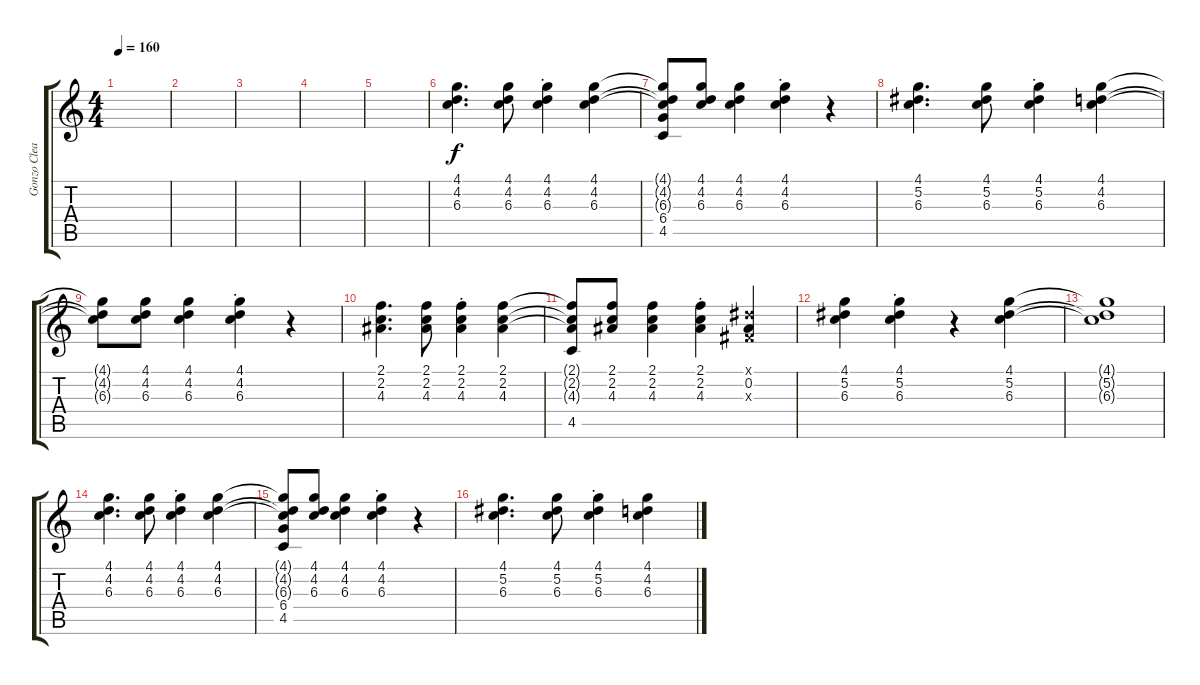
\track ("Gonzo Clean" "Gonzo Clea") {instrument electricguitarclean}
\staff {score tabs}
\tuning (Eb4 Bb3 Gb3 Db3 Ab2 Eb2) {hide}
\ts (4 4)
\tempo 160
\clef g2
\ks c
|
|
|
|
|
(4.1 4.2 6.3).4{d} (4.1 4.2 6.3).8 (4.1{st} 4.2{st} 6.3{st}).4 (4.1 4.2 6.3).4 |
(4.1{t} 4.2{t} 6.3{t} 6.4 4.5).8 (4.1 4.2 6.3).8 (4.1 4.2 6.3).4 (4.1{st} 4.2{st} 6.3{st}).4 r.4 |
(4.1 5.2 6.3).4{d} (4.1 5.2 6.3).8 (4.1{st} 5.2{st} 6.3{st}).4 (4.1 4.2 6.3).4 |
(4.1{t} 4.2{t} 6.3{t}).8 (4.1 4.2 6.3).8 (4.1 4.2 6.3).4 (4.1{st} 4.2{st} 6.3{st}).4 r.4 |
(2.1 2.2 4.3).4{d} (2.1 2.2 4.3).8 (2.1{st} 2.2{st} 4.3{st}).4 (2.1 2.2 4.3).4 |
(2.1{t} 2.2{t} 4.3{t} 4.5).8 (2.1 2.2 4.3).8 (2.1 2.2 4.3).4 (2.1{st} 2.2{st} 4.3{st}).4 (0.1{x} 0.2 0.3{x}).4 |
(4.1 5.2 6.3).4 (4.1{st} 5.2{st} 6.3{st}).4 r.4 (4.1 5.2 6.3).4 |
(4.1{t} 5.2{t} 6.3{t}).1 |
(4.1 4.2 6.3).4{d} (4.1 4.2 6.3).8 (4.1{st} 4.2{st} 6.3{st}).4 (4.1 4.2 6.3).4 |
(4.1{t} 4.2{t} 6.3{t} 6.4 4.5).8 (4.1 4.2 6.3).8 (4.1 4.2 6.3).4 (4.1{st} 4.2{st} 6.3{st}).4 r.4 |
(4.1 5.2 6.3).4{d} (4.1 5.2 6.3).8 (4.1{st} 5.2{st} 6.3{st}).4 (4.1 4.2 6.3).4
